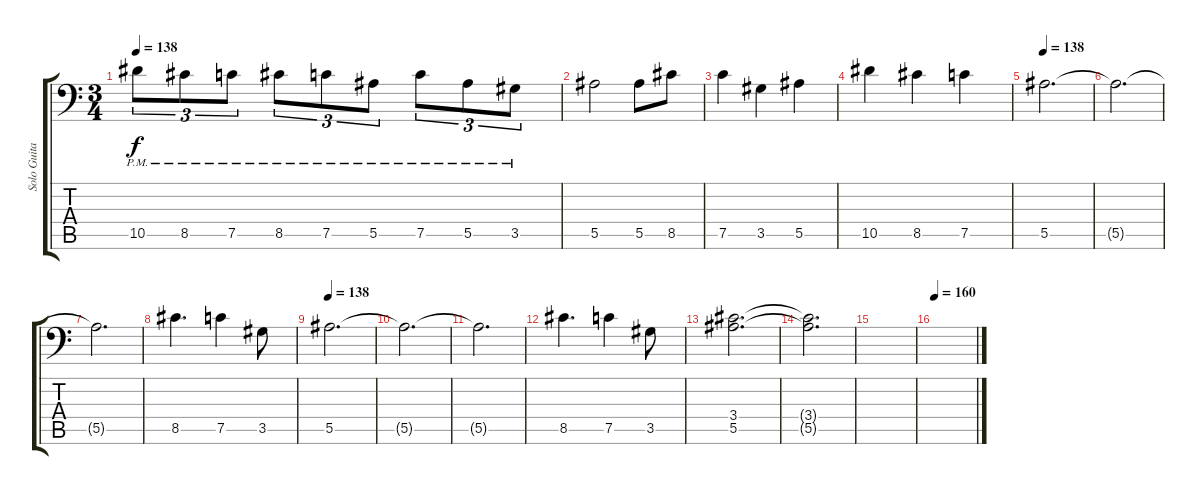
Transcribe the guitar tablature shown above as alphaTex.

\track ("Solo Guitar" "Solo Guita") {instrument distortionguitar}
\staff {score tabs}
\tuning (C4 G3 Eb3 Bb2 F2 Bb1) {hide}
\ts (3 4)
\tempo 138
\clef f4
\ks c
10.5{pm}.8{tu (3 2) dy f} 8.5{pm}.8{tu (3 2)} 7.5{pm}.8{tu (3 2)} 8.5{pm}.8{tu (3 2)} 7.5{pm}.8{tu (3 2)} 5.5{pm}.8{tu (3 2)} 7.5{pm}.8{tu (3 2)} 5.5{pm}.8{tu (3 2)} 3.5{pm}.8{tu (3 2)} |
5.5.2 5.5.8 8.5.8 |
7.5.4 3.5.4 5.5.4 |
10.5.4 8.5.4 7.5.4 |
\tempo 138
5.5.2{d} |
5.5{t}.2{d} |
5.5{t}.2{d} |
8.5.4{d} 7.5.4 3.5.8 |
\tempo 138
5.5.2{d} |
5.5{t}.2{d} |
5.5{t}.2{d} |
8.5.4{d} 7.5.4 3.5.8 |
(3.4 5.5).2{d} |
(3.4{t} 5.5{t}).2{d} |
|
\tempo 160
